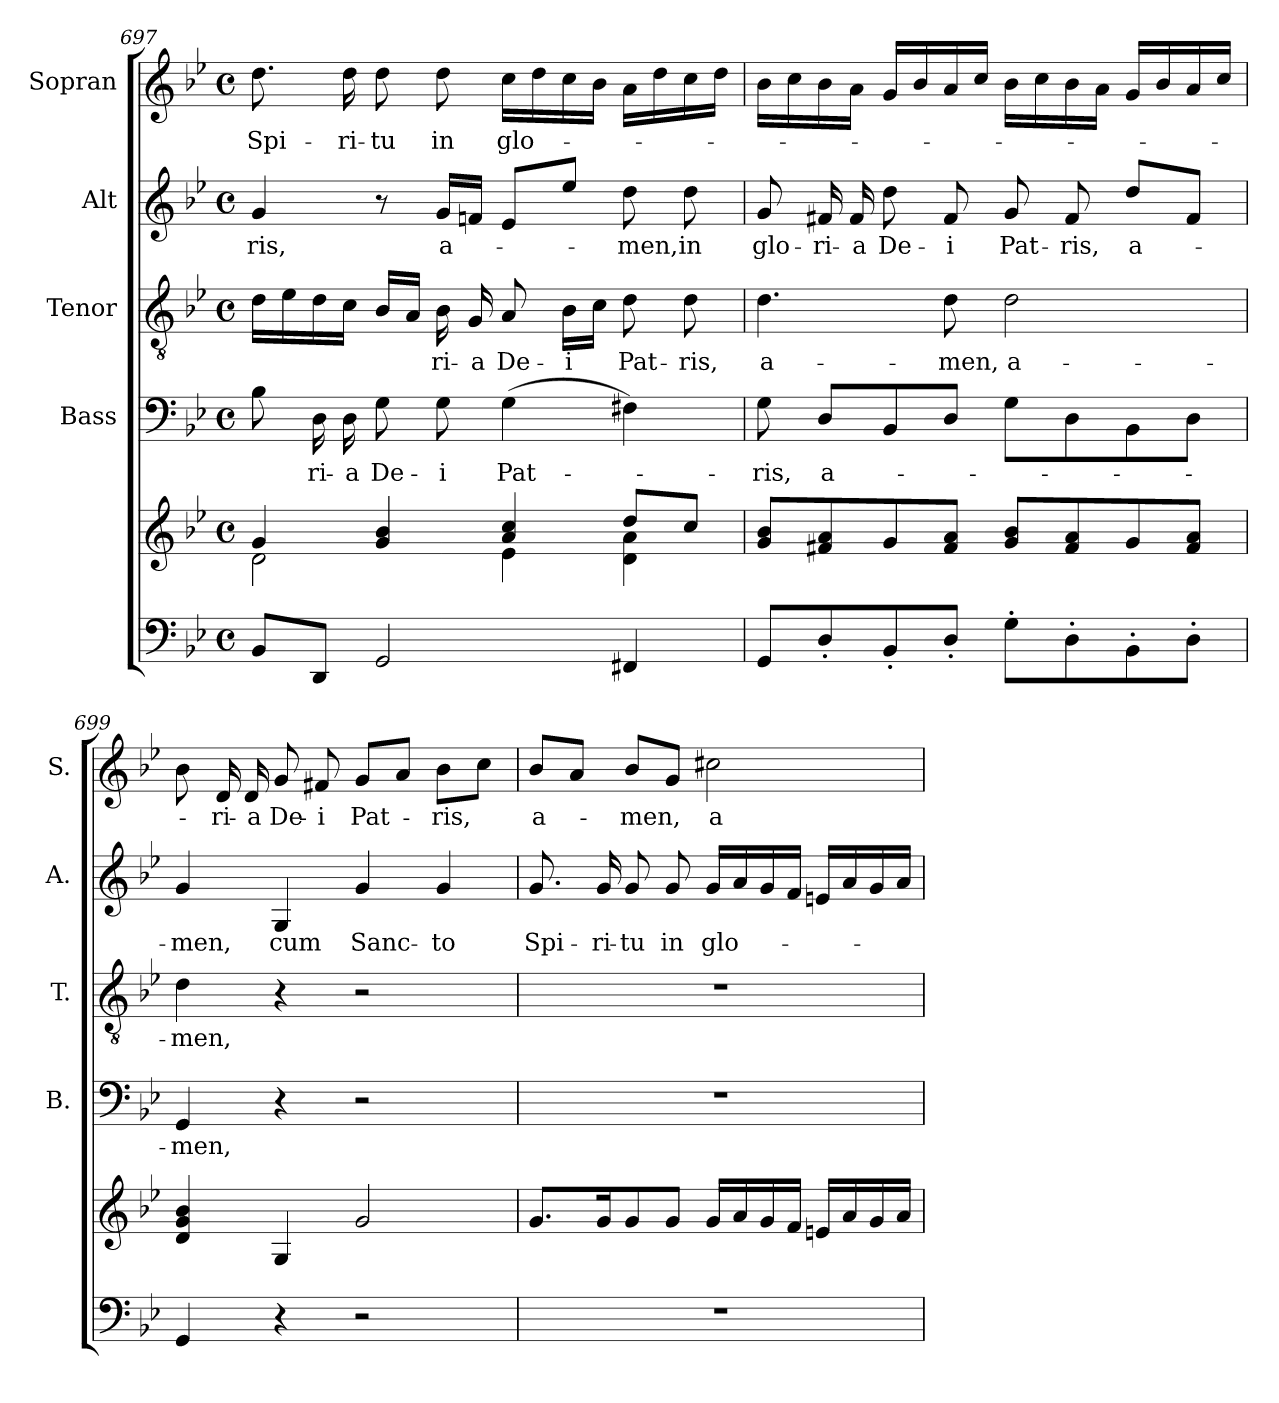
**kern	**kern	**kern	**text	**kern	**text	**kern	**text	**kern	**text
*part5	*part5	*part4	*part4	*part3	*part3	*part2	*part2	*part1	*part1
*staff6	*staff5	*staff4	*staff4	*staff3	*staff3	*staff2	*staff2	*staff1	*staff1
*	*	*I"Bass	*	*I"Tenor	*	*I"Alt	*	*I"Sopran	*
*	*	*I'B.	*	*I'T.	*	*I'A.	*	*I'S.	*
!!LO:PB:g=z
*clefF4	*clefG2	*clefF4	*	*clefGv2	*	*clefG2	*	*clefG2	*
*k[b-e-]	*k[b-e-]	*k[b-e-]	*	*k[b-e-]	*	*k[b-e-]	*	*k[b-e-]	*
*B-:	*B-:	*B-:	*	*B-:	*	*B-:	*	*B-:	*
*M4/4	*M4/4	*M4/4	*	*M4/4	*	*M4/4	*	*M4/4	*
*met(c)	*met(c)	*met(c)	*	*met(c)	*	*met(c)	*	*met(c)	*
=697	=697	=697	=697	=697	=697	=697	=697	=697	=697
*	*^	*	*	*	*	*	*	*	*
!	!	!	!	!	!	!	!	!LO:LY:b	!	!LO:LY:b
8BB-/L	4g/	2d\	8B-\	.	16d\LL	.	4g/	-ris,	8.dd\	Spi-
.	.	.	.	.	16e-\	.	.	.	.	.
!	!	!	!	!LO:LY:b	!	!	!	!	!	!
8DD/J	.	.	16D\	-ri-	16d\	.	.	.	.	.
!	!	!	!	!LO:LY:b	!	!	!	!	!	!LO:LY:b
.	.	.	16D\	-a	16c\JJ	.	.	.	16dd\	-ri-
!	!	!	!	!LO:LY:b	!	!	!	!	!	!LO:LY:b
2GG/	4g/ 4b-/	.	8G\	De-	16B-/LL	.	8r	.	8dd\	-tu
.	.	.	.	.	16A/JJ	.	.	.	.	.
!	!	!	!	!LO:LY:b	!	!LO:LY:b	!	!LO:LY:b	!	!LO:LY:b
.	.	.	8G\	-i	16B-\	-ri-	16g/LL	a-	8dd\	in
!	!	!	!	!	!	!LO:LY:b	!	!	!	!
.	.	.	.	.	16G/	-a	16fn/JJ	.	.	.
!	!	!	!	!LO:LY:b	!	!LO:LY:b	!	!	!	!LO:LY:b
.	4a/ 4cc/	4e-\	(>4G\	Pat-	8A/	De-	8e-/L	.	16cc\LL	glo-
.	.	.	.	.	.	.	.	.	16dd\	.
!	!	!	!	!	!	!LO:LY:b	!	!	!	!
.	.	.	.	.	16B-\LL	-i	8ee-/J	.	16cc\	.
.	.	.	.	.	16c\JJ	.	.	.	16b-\JJ	.
!	!	!	!	!	!	!LO:LY:b	!	!LO:LY:b	!	!
4FF#X/	8dd/L	4d\ 4a\	4F#X\)	.	8d\	Pat-	8dd\	-men,	16a\LL	.
.	.	.	.	.	.	.	.	.	16dd\	.
!	!	!	!	!	!	!LO:LY:b	!	!LO:LY:b	!	!
.	8cc/J	.	.	.	8d\	-ris,	8dd\	in	16cc\	.
.	.	.	.	.	.	.	.	.	16dd\JJ	.
*	*v	*v	*	*	*	*	*	*	*	*
=698	=698	=698	=698	=698	=698	=698	=698	=698	=698
!	!	!	!LO:LY:b	!	!LO:LY:b	!	!LO:LY:b	!	!
8GG/L	8g/ 8b-/L	8G\	-ris,	4.d\	a-	8g/	glo-	16b-\LL	.
.	.	.	.	.	.	.	.	16cc\	.
!	!	!	!LO:LY:b	!	!	!	!LO:LY:b	!	!
8D'</	8f#X/ 8a/	8D/L	a-	.	.	16f#X/	-ri-	16b-\	.
!	!	!	!	!	!	!	!LO:LY:b	!	!
.	.	.	.	.	.	16f#/	-a	16a\JJ	.
!	!	!	!	!	!	!	!LO:LY:b	!	!
8BB-'</	8g/	8BB-/	.	.	.	8dd\	De-	16g/LL	.
.	.	.	.	.	.	.	.	16b-/	.
!	!	!	!	!	!LO:LY:b	!	!LO:LY:b	!	!
8D'</J	8f#/ 8a/J	8D/J	.	8d\	-men,	8f#/	-i	16a/	.
.	.	.	.	.	.	.	.	16cc/JJ	.
!	!	!	!	!	!LO:LY:b	!	!LO:LY:b	!	!
8G'>\L	8g/ 8b-/L	8G\L	.	2d\	a-	8g/	Pat-	16b-\LL	.
.	.	.	.	.	.	.	.	16cc\	.
!	!	!	!	!	!	!	!LO:LY:b	!	!
8D'>\	8f#/ 8a/	8D\	.	.	.	8f#/	-ris,	16b-\	.
.	.	.	.	.	.	.	.	16a\JJ	.
!	!	!	!	!	!	!	!LO:LY:b	!	!
8BB-'>\	8g/	8BB-\	.	.	.	8dd/L	a-	16g/LL	.
.	.	.	.	.	.	.	.	16b-/	.
8D'>\J	8f#/ 8a/J	8D\J	.	.	.	8f#/J	.	16a/	.
.	.	.	.	.	.	.	.	16cc/JJ	.
=699	=699	=699	=699	=699	=699	=699	=699	=699	=699
!	!	!	!LO:LY:b	!	!LO:LY:b	!	!LO:LY:b	!	!
4GG/	4d/ 4g/ 4b-/	4GG/	-men,	4d\	-men,	4g/	-men,	8b-\	.
!	!	!	!	!	!	!	!	!	!LO:LY:b
.	.	.	.	.	.	.	.	16d/	-ri-
!	!	!	!	!	!	!	!	!	!LO:LY:b
.	.	.	.	.	.	.	.	16d/	-a
!	!	!	!	!	!	!	!LO:LY:b	!	!LO:LY:b
4r	4G/	4r	.	4r	.	4G/	cum	8g/	De-
!	!	!	!	!	!	!	!	!	!LO:LY:b
.	.	.	.	.	.	.	.	8f#X/	-i
!	!	!	!	!	!	!	!LO:LY:b	!	!LO:LY:b
2r	2g/	2r	.	2r	.	4g/	Sanc-	8g/L	Pat-
.	.	.	.	.	.	.	.	8a/J	.
!	!	!	!	!	!	!	!LO:LY:b	!	!LO:LY:b
.	.	.	.	.	.	4g/	-to	8b-\L	-ris,
.	.	.	.	.	.	.	.	8cc\J	.
!!LO:LB:g=z
=700	=700	=700	=700	=700	=700	=700	=700	=700	=700
!	!	!	!	!	!	!	!LO:LY:b	!	!LO:LY:b
1r	8.g/L	1r	.	1r	.	8.g/	Spi-	8b-/L	a-
.	.	.	.	.	.	.	.	8a/J	.
!	!	!	!	!	!	!	!LO:LY:b	!	!
.	16g/k	.	.	.	.	16g/	-ri-	.	.
!	!	!	!	!	!	!	!LO:LY:b	!	!LO:LY:b
.	8g/	.	.	.	.	8g/	-tu	8b-/L	-men,
!	!	!	!	!	!	!	!LO:LY:b	!	!
.	8g/J	.	.	.	.	8g/	in	8g/J	.
!	!	!	!	!	!	!	!LO:LY:b	!	!LO:LY:b
.	16g/LL	.	.	.	.	16g/LL	glo-	2cc#X\	a-
.	16a/	.	.	.	.	16a/	.	.	.
.	16g/	.	.	.	.	16g/	.	.	.
.	16f/JJ	.	.	.	.	16f/JJ	.	.	.
.	16en/LL	.	.	.	.	16en/LL	.	.	.
.	16a/	.	.	.	.	16a/	.	.	.
.	16g/	.	.	.	.	16g/	.	.	.
.	16a/JJ	.	.	.	.	16a/JJ	.	.	.
=	=	=	=	=	=	=	=	=	=
*-	*-	*-	*-	*-	*-	*-	*-	*-	*-
